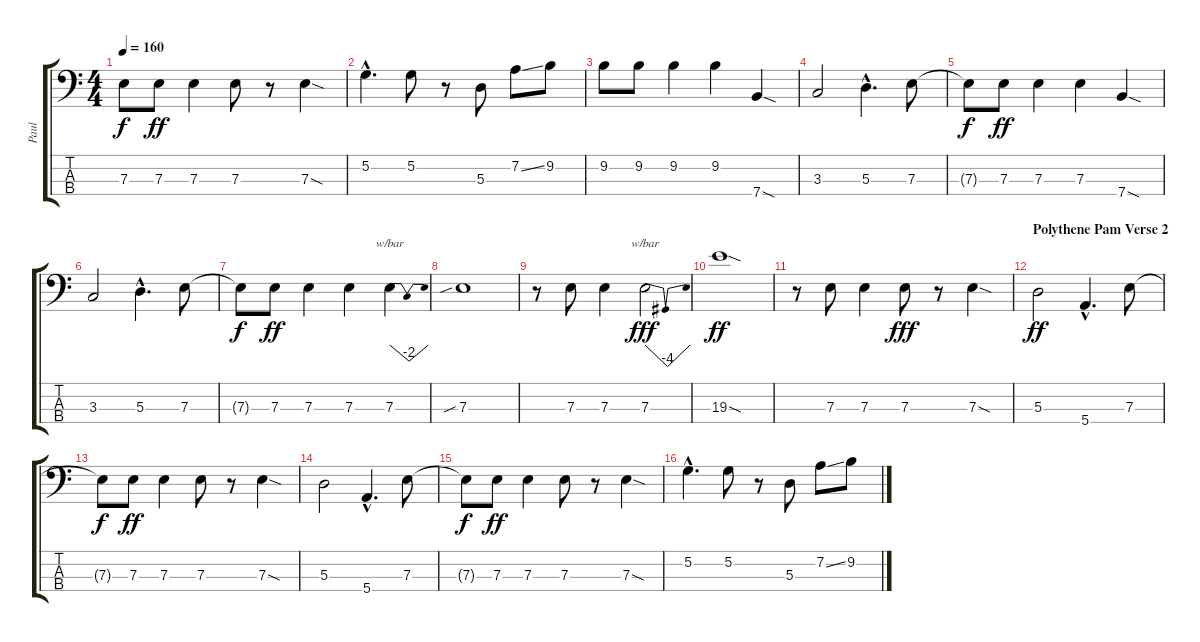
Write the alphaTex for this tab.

\track ("Paul" "Paul") {instrument acousticbass}
\staff {score tabs}
\tuning (G2 D2 A1 E1) {hide}
\ts (4 4)
\tempo 160
\clef f4
\ks c
7.3{t}.8{dy f} 7.3.8{dy ff} 7.3.4 7.3.8 r.8 7.3{sod}.4 |
5.2{hac}.4{d} 5.2.8 r.8 5.3.8 7.2{ss}.8 9.2.8 |
9.2.8 9.2.8 9.2.4 9.2.4 7.4{sod}.4 |
3.3.2 5.3{hac}.4{d} 7.3.8 |
7.3{t}.8{dy f} 7.3.8{dy ff} 7.3.4 7.3.4 7.4{sod}.4 |
3.3.2 5.3{hac}.4{d} 7.3.8 |
7.3{t}.8{dy f} 7.3.8{dy ff} 7.3.4 7.3.4 7.3.4{tbe (dip default 0 0 30 -8 60 0)} |
7.3{sib}.1 |
r.8 7.3.8 7.3.4 7.3.2{tbe (dip default 0 0 30 -16 60 0) dy fff} |
19.3{sod}.1{dy ff} |
r.8 7.3.8 7.3.4 7.3.8{dy fff} r.8 7.3{sod}.4 |
\section ("" "Polythene Pam Verse 2")
5.3.2{dy ff} 5.4{hac}.4{d} 7.3.8 |
7.3{t}.8{dy f} 7.3.8{dy ff} 7.3.4 7.3.8 r.8 7.3{sod}.4 |
5.3.2 5.4{hac}.4{d} 7.3.8 |
7.3{t}.8{dy f} 7.3.8{dy ff} 7.3.4 7.3.8 r.8 7.3{sod}.4 |
5.2{hac}.4{d} 5.2.8 r.8 5.3.8 7.2{ss}.8 9.2.8
